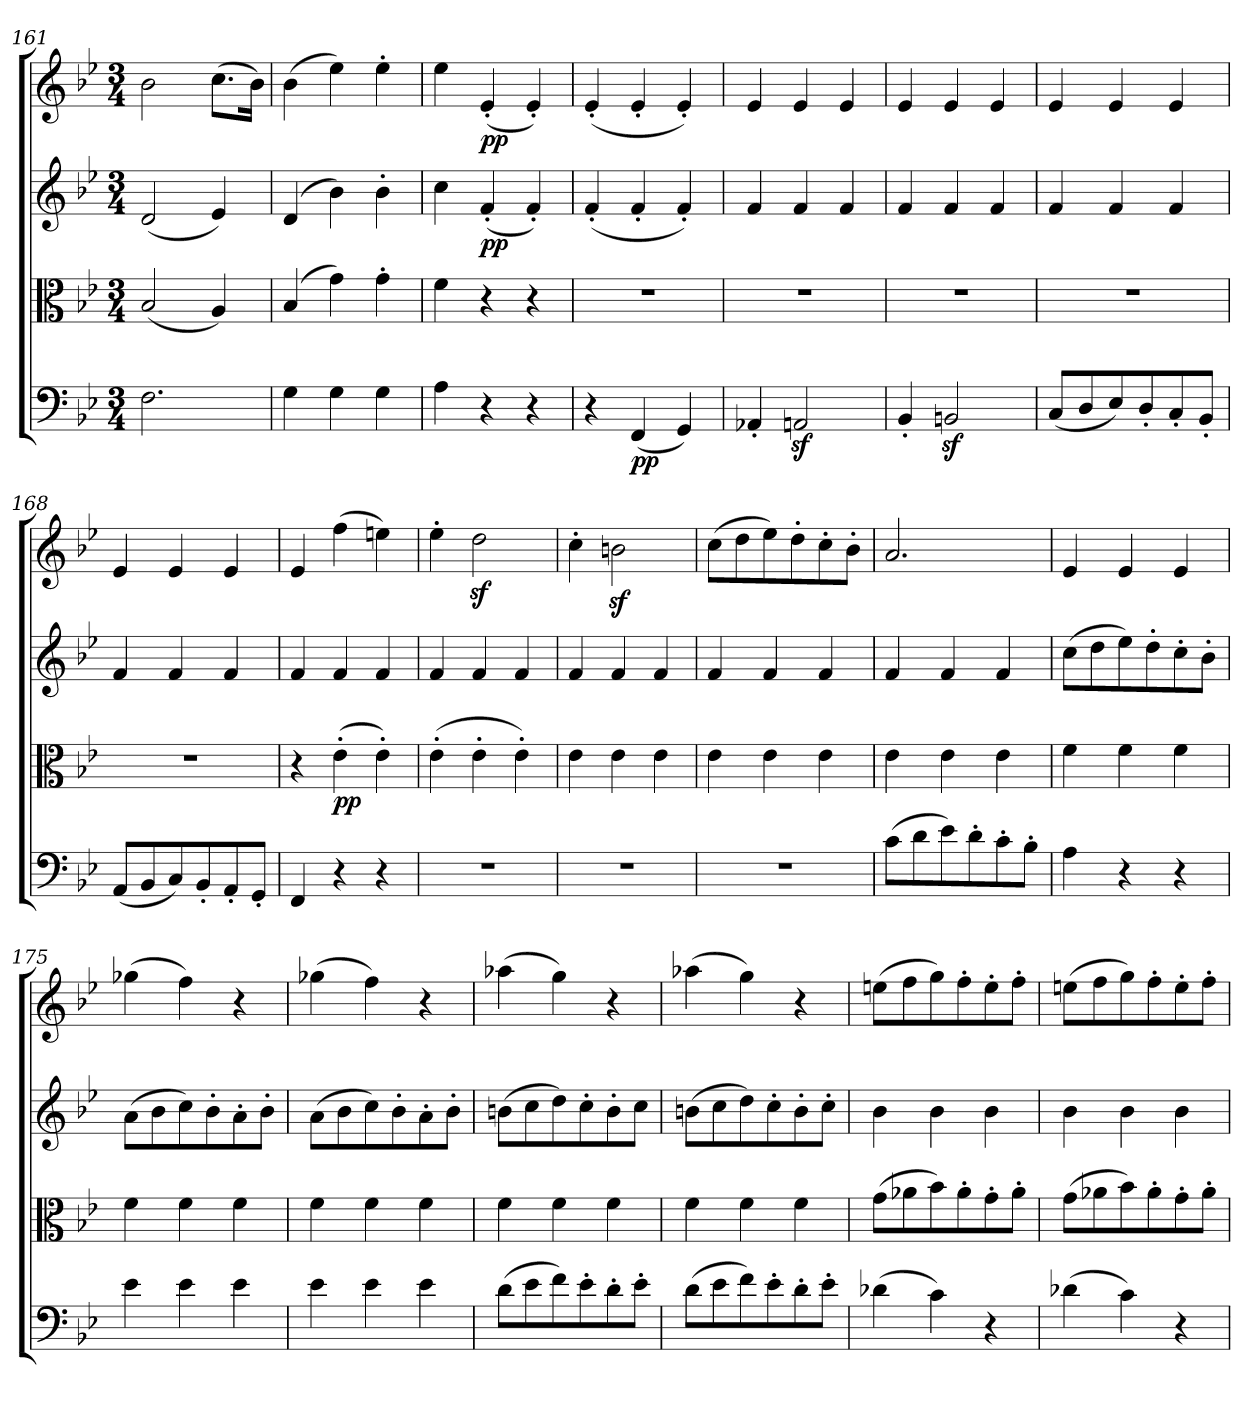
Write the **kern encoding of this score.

**kern	**dynam	**kern	**dynam	**kern	**dynam	**kern	**dynam
*part4	*part4	*part3	*part3	*part2	*part2	*part1	*part1
*staff4	*staff4	*staff3	*staff3	*staff2	*staff2	*staff1	*staff1
*clefF4	*	*clefC3	*	*clefG2	*	*clefG2	*
*k[b-e-]	*	*k[b-e-]	*	*k[b-e-]	*	*k[b-e-]	*
*B-:	*	*B-:	*	*B-:	*	*B-:	*
*M3/4	*	*M3/4	*	*M3/4	*	*M3/4	*
=161	=161	=161	=161	=161	=161	=161	=161
2.F\	.	(2B-/	.	(2d/	.	2b-\	.
.	.	4A/)	.	4e-/)	.	(8.cc\L	.
.	.	.	.	.	.	16b-\Jk)	.
=162	=162	=162	=162	=162	=162	=162	=162
4G\	.	(4B-/	.	(4d/	.	(4b-\	.
4G\	.	4g\)	.	4b-\)	.	4ee-\)	.
4G\	.	4g'\	.	4b-'\	.	4ee-'\	.
=163	=163	=163	=163	=163	=163	=163	=163
4A\	.	4f\	.	4cc\	.	4ee-\	.
4r	.	4r	.	(4f'/	pp	(4e-'/	pp
4r	.	4r	.	4f'/)	.	4e-'/)	.
=164	=164	=164	=164	=164	=164	=164	=164
4r	.	2.r	.	(4f'/	.	(4e-'/	.
(4FF/	pp	.	.	4f'/	.	4e-'/	.
4GG/)	.	.	.	4f'/)	.	4e-'/)	.
=165	=165	=165	=165	=165	=165	=165	=165
4AA-X'/	.	2.r	.	4f/	.	4e-/	.
2AAnz/	.	.	.	4f/	.	4e-/	.
.	.	.	.	4f/	.	4e-/	.
=166	=166	=166	=166	=166	=166	=166	=166
4BB-'/	.	2.r	.	4f/	.	4e-/	.
2BBnz/	.	.	.	4f/	.	4e-/	.
.	.	.	.	4f/	.	4e-/	.
=167	=167	=167	=167	=167	=167	=167	=167
(8C/L	.	2.r	.	4f/	.	4e-/	.
8D/	.	.	.	.	.	.	.
8E-/)	.	.	.	4f/	.	4e-/	.
8D'/	.	.	.	.	.	.	.
8C'/	.	.	.	4f/	.	4e-/	.
8BB-'/J	.	.	.	.	.	.	.
=168	=168	=168	=168	=168	=168	=168	=168
(8AA/L	.	2.r	.	4f/	.	4e-/	.
8BB-/	.	.	.	.	.	.	.
8C/)	.	.	.	4f/	.	4e-/	.
8BB-'/	.	.	.	.	.	.	.
8AA'/	.	.	.	4f/	.	4e-/	.
8GG'/J	.	.	.	.	.	.	.
=169	=169	=169	=169	=169	=169	=169	=169
4FF/	.	4r	.	4f/	.	4e-/	.
4r	.	(4e-'\	pp	4f/	.	(4ff\	.
4r	.	4e-'\)	.	4f/	.	4een\)	.
=170	=170	=170	=170	=170	=170	=170	=170
2.r	.	(4e-'\	.	4f/	.	4ee-'\	.
.	.	4e-'\	.	4f/	.	2ddz\	.
.	.	4e-'\)	.	4f/	.	.	.
=171	=171	=171	=171	=171	=171	=171	=171
2.r	.	4e-\	.	4f/	.	4cc'\	.
.	.	4e-\	.	4f/	.	2bnz\	.
.	.	4e-\	.	4f/	.	.	.
=172	=172	=172	=172	=172	=172	=172	=172
2.r	.	4e-\	.	4f/	.	(8cc\L	.
.	.	.	.	.	.	8dd\	.
.	.	4e-\	.	4f/	.	8ee-\)	.
.	.	.	.	.	.	8dd'\	.
.	.	4e-\	.	4f/	.	8cc'\	.
.	.	.	.	.	.	8b-'\J	.
=173	=173	=173	=173	=173	=173	=173	=173
(8c\L	.	4e-\	.	4f/	.	2.a/	.
8d\	.	.	.	.	.	.	.
8e-\)	.	4e-\	.	4f/	.	.	.
8d'\	.	.	.	.	.	.	.
8c'\	.	4e-\	.	4f/	.	.	.
8B-'\J	.	.	.	.	.	.	.
=174	=174	=174	=174	=174	=174	=174	=174
4A\	.	4f\	.	(8cc\L	.	4e-/	.
.	.	.	.	8dd\	.	.	.
4r	.	4f\	.	8ee-\)	.	4e-/	.
.	.	.	.	8dd'\	.	.	.
4r	.	4f\	.	8cc'\	.	4e-/	.
.	.	.	.	8b-'\J	.	.	.
=175	=175	=175	=175	=175	=175	=175	=175
4e-\	.	4f\	.	(8a\L	.	(4gg-X\	.
.	.	.	.	8b-\	.	.	.
4e-\	.	4f\	.	8cc\)	.	4ff\)	.
.	.	.	.	8b-'\	.	.	.
4e-\	.	4f\	.	8a'\	.	4r	.
.	.	.	.	8b-'\J	.	.	.
=176	=176	=176	=176	=176	=176	=176	=176
4e-\	.	4f\	.	(8a\L	.	(4gg-X\	.
.	.	.	.	8b-\	.	.	.
4e-\	.	4f\	.	8cc\)	.	4ff\)	.
.	.	.	.	8b-'\	.	.	.
4e-\	.	4f\	.	8a'\	.	4r	.
.	.	.	.	8b-'\J	.	.	.
=177	=177	=177	=177	=177	=177	=177	=177
(8d\L	.	4f\	.	(8bn\L	.	(4aa-X\	.
8e-\	.	.	.	8cc\	.	.	.
8f\)	.	4f\	.	8dd\)	.	4gg\)	.
8e-'\	.	.	.	8cc'\	.	.	.
8d'\	.	4f\	.	8b'\	.	4r	.
8e-'\J	.	.	.	8cc\J	.	.	.
=178	=178	=178	=178	=178	=178	=178	=178
(8d\L	.	4f\	.	(8bn\L	.	(4aa-X\	.
8e-\	.	.	.	8cc\	.	.	.
8f\)	.	4f\	.	8dd\)	.	4gg\)	.
8e-'\	.	.	.	8cc'\	.	.	.
8d'\	.	4f\	.	8b'\	.	4r	.
8e-'\J	.	.	.	8cc'\J	.	.	.
=179	=179	=179	=179	=179	=179	=179	=179
(4d-X\	.	(8g\L	.	4b-\	.	(8een\L	.
.	.	8a-X\	.	.	.	8ff\	.
4c\)	.	8b-\)	.	4b-\	.	8gg\)	.
.	.	8a-'\	.	.	.	8ff'\	.
4r	.	8g'\	.	4b-\	.	8ee'\	.
.	.	8a-'\J	.	.	.	8ff'\J	.
=180	=180	=180	=180	=180	=180	=180	=180
(4d-X\	.	(8g\L	.	4b-\	.	(8een\L	.
.	.	8a-X\	.	.	.	8ff\	.
4c\)	.	8b-\)	.	4b-\	.	8gg\)	.
.	.	8a-'\	.	.	.	8ff'\	.
4r	.	8g'\	.	4b-\	.	8ee'\	.
.	.	8a-'\J	.	.	.	8ff'\J	.
=	=	=	=	=	=	=	=
*-	*-	*-	*-	*-	*-	*-	*-
